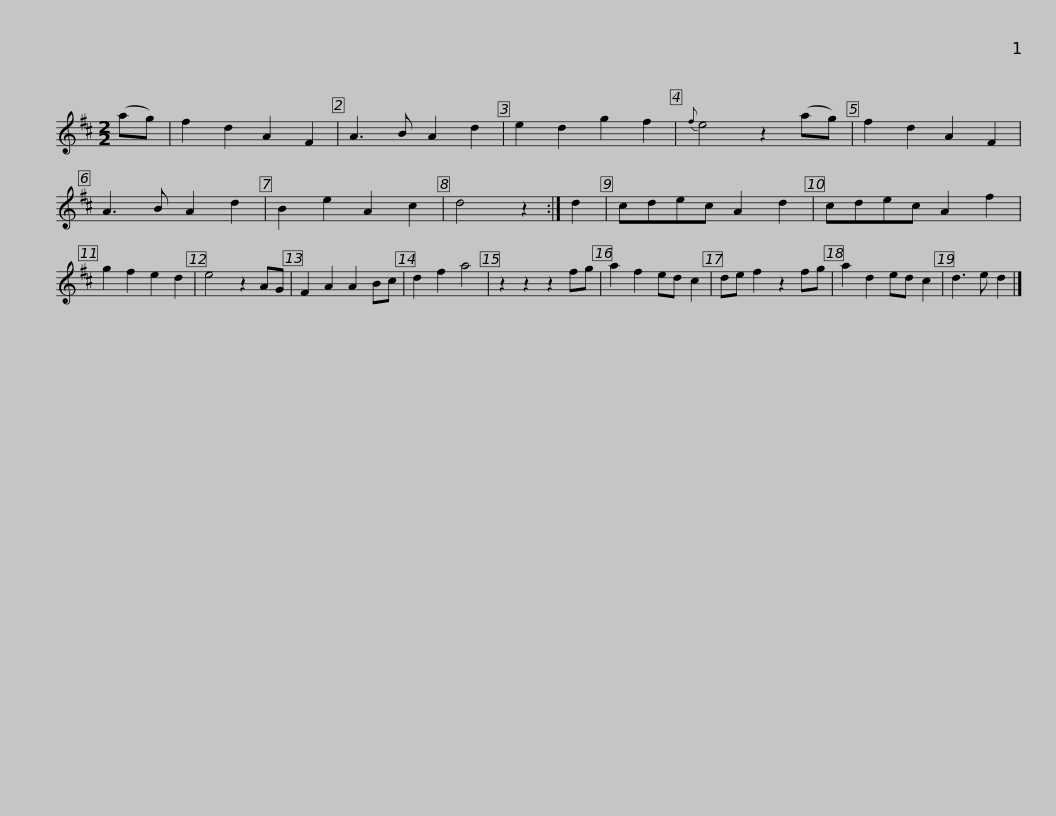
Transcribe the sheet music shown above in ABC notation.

X:1
L:1/8
M:2/2
I:linebreak $
K:D
V:1 treble
V:1
 (ag) | f2 d2 A2 F2 | A3 B A2 d2 | e2 d2 g2 f2 |{f} e4 z2 (ag) | %5
 f2 d2 A2 F2 | A3 B A2 d2 | B2 e2 A2 c2 | d4 z2 :| d2 |$ %10
 cdec A2 d2 | cdec A2 f2 | g2 f2 e2 d2 | e4 z2 AG | F2 A2 A2 Bc | %15
 d2 f2 a4 | z2 z2 z2 fg | a2 f2 ed c2 |$ de f2 z2 fg | a2 d2 ed c2 | %20
 d3 e d2 |] %21
